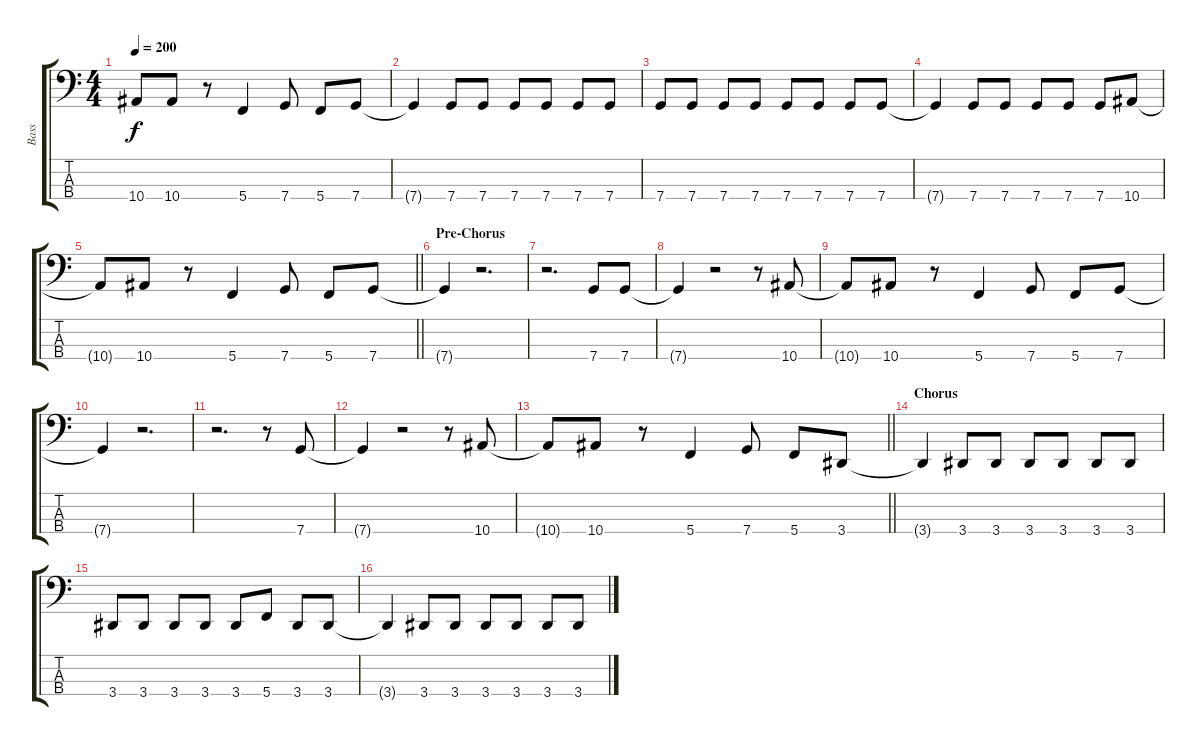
\track ("Bass" "Bass") {instrument electricbasspick}
\staff {score tabs}
\tuning (F2 C2 G1 C1) {hide}
\ts (4 4)
\tempo 200
\clef f4
\ks c
10.4{t}.8{dy f} 10.4.8 r.8 5.4.4 7.4.8 5.4.8 7.4.8 |
7.4{t}.4 7.4.8 7.4.8 7.4.8 7.4.8 7.4.8 7.4.8 |
7.4.8 7.4.8 7.4.8 7.4.8 7.4.8 7.4.8 7.4.8 7.4.8 |
7.4{t}.4 7.4.8 7.4.8 7.4.8 7.4.8 7.4.8 10.4.8 |
\barLineRight lightlight
10.4{t}.8 10.4.8 r.8 5.4.4 7.4.8 5.4.8 7.4.8 |
\section ("" "Pre-Chorus")
7.4{t}.4 r.2{d} |
r.2{d} 7.4.8 7.4.8 |
7.4{t}.4 r.2 r.8 10.4.8 |
10.4{t}.8 10.4.8 r.8 5.4.4 7.4.8 5.4.8 7.4.8 |
7.4{t}.4 r.2{d} |
r.2{d} r.8 7.4.8 |
7.4{t}.4 r.2 r.8 10.4.8 |
\barLineRight lightlight
10.4{t}.8 10.4.8 r.8 5.4.4 7.4.8 5.4.8 3.4.8 |
\section ("" "Chorus")
3.4{t}.4 3.4.8 3.4.8 3.4.8 3.4.8 3.4.8 3.4.8 |
3.4.8 3.4.8 3.4.8 3.4.8 3.4.8 5.4.8 3.4.8 3.4.8 |
3.4{t}.4 3.4.8 3.4.8 3.4.8 3.4.8 3.4.8 3.4.8
